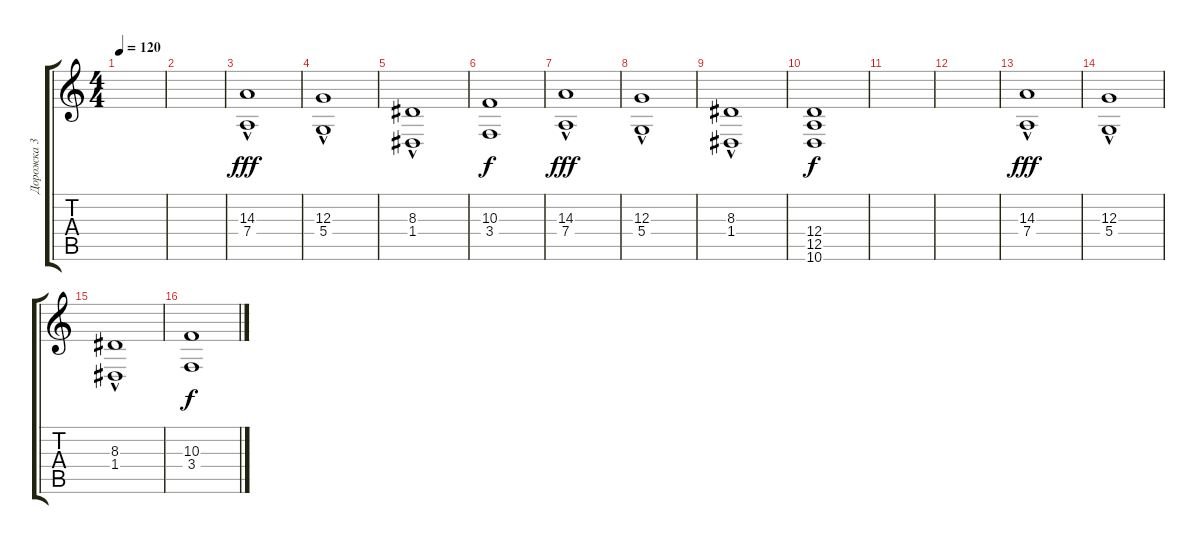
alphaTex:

\track ("Дорожка 3" "Дорожка 3") {instrument lead6voice}
\staff {score tabs}
\tuning (E4 B3 G3 D3 A2 E2) {hide}
\ts (4 4)
\tempo 120
\clef g2
\ks c
|
|
(14.3{hac} 7.4).1{dy fff} |
(12.3{hac} 5.4).1 |
(8.3{hac} 1.4).1 |
(10.3 3.4).1{dy f} |
(14.3{hac} 7.4).1{dy fff} |
(12.3{hac} 5.4).1 |
(8.3{hac} 1.4).1 |
(12.4 12.5 10.6).1{dy f} |
|
|
(14.3{hac} 7.4).1{dy fff} |
(12.3{hac} 5.4).1 |
(8.3{hac} 1.4).1 |
(10.3 3.4).1{dy f}
